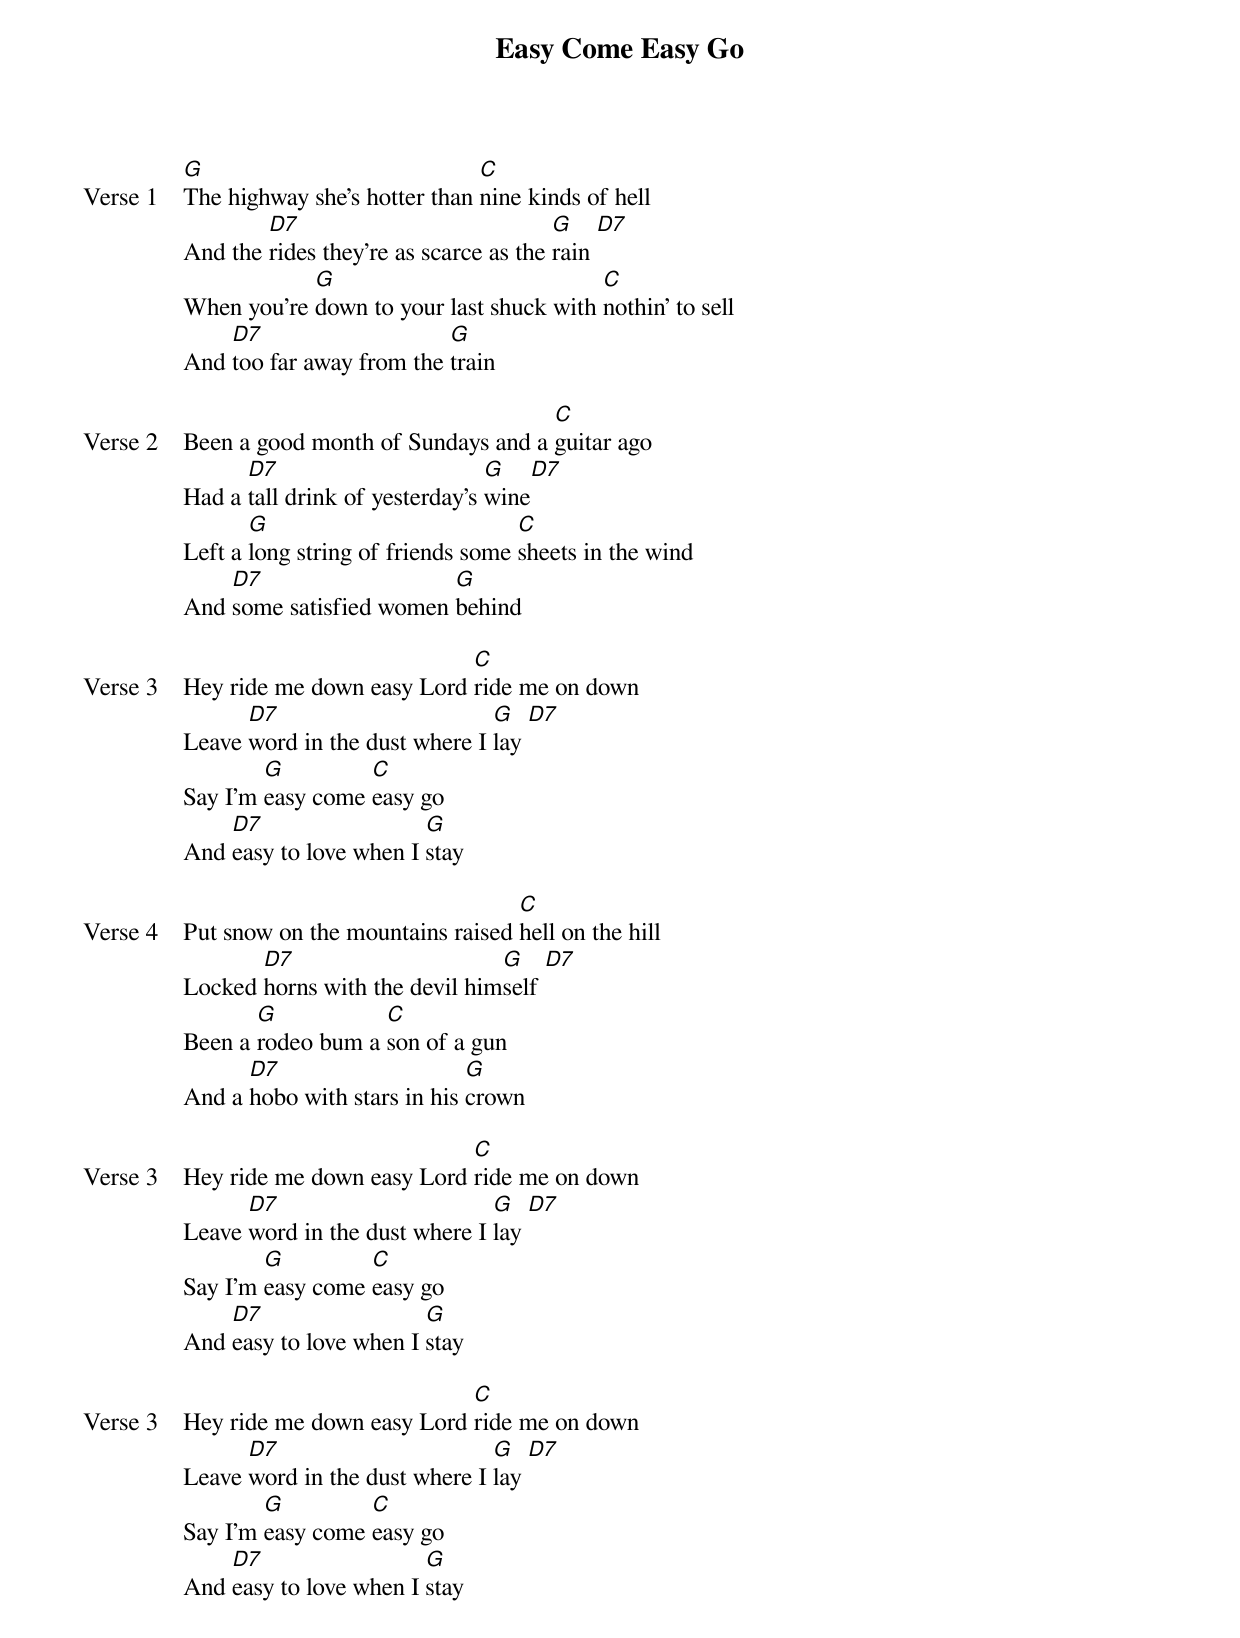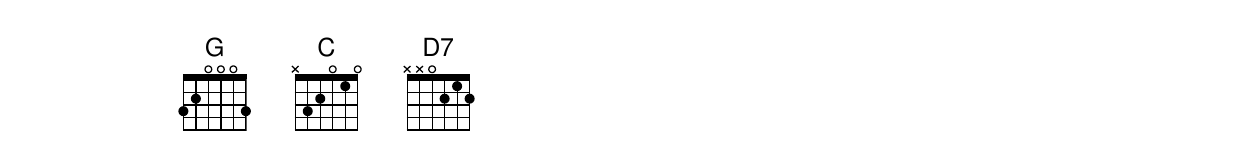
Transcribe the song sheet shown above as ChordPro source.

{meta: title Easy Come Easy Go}
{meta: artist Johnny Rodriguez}
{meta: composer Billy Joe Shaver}
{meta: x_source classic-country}
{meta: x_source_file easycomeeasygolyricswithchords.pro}
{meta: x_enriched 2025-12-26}

{start_of_verse: Verse 1}
[G]The highway she's hotter than [C]nine kinds of hell
And the [D7]rides they're as scarce as the [G]rain [D7]
When you're [G]down to your last shuck with [C]nothin' to sell
And [D7]too far away from the [G]train
{end_of_verse}

{start_of_verse: Verse 2}
Been a good month of Sundays and a [C]guitar ago
Had a [D7]tall drink of yesterday's [G]wine[D7]
Left a [G]long string of friends some [C]sheets in the wind
And [D7]some satisfied women [G]behind
{end_of_verse}

{start_of_verse: Verse 3}
Hey ride me down easy Lord [C]ride me on down
Leave [D7]word in the dust where I [G]lay [D7]
Say I'm [G]easy come [C]easy go
And [D7]easy to love when I [G]stay
{end_of_verse}

{start_of_verse: Verse 4}
Put snow on the mountains raised [C]hell on the hill
Locked [D7]horns with the devil him[G]self [D7]
Been a [G]rodeo bum a [C]son of a gun
And a [D7]hobo with stars in his [G]crown
{end_of_verse}

{start_of_verse: Verse 3}
Hey ride me down easy Lord [C]ride me on down
Leave [D7]word in the dust where I [G]lay [D7]
Say I'm [G]easy come [C]easy go
And [D7]easy to love when I [G]stay
{end_of_verse}

{start_of_verse: Verse 3}
Hey ride me down easy Lord [C]ride me on down
Leave [D7]word in the dust where I [G]lay [D7]
Say I'm [G]easy come [C]easy go
And [D7]easy to love when I [G]stay
{end_of_verse}
